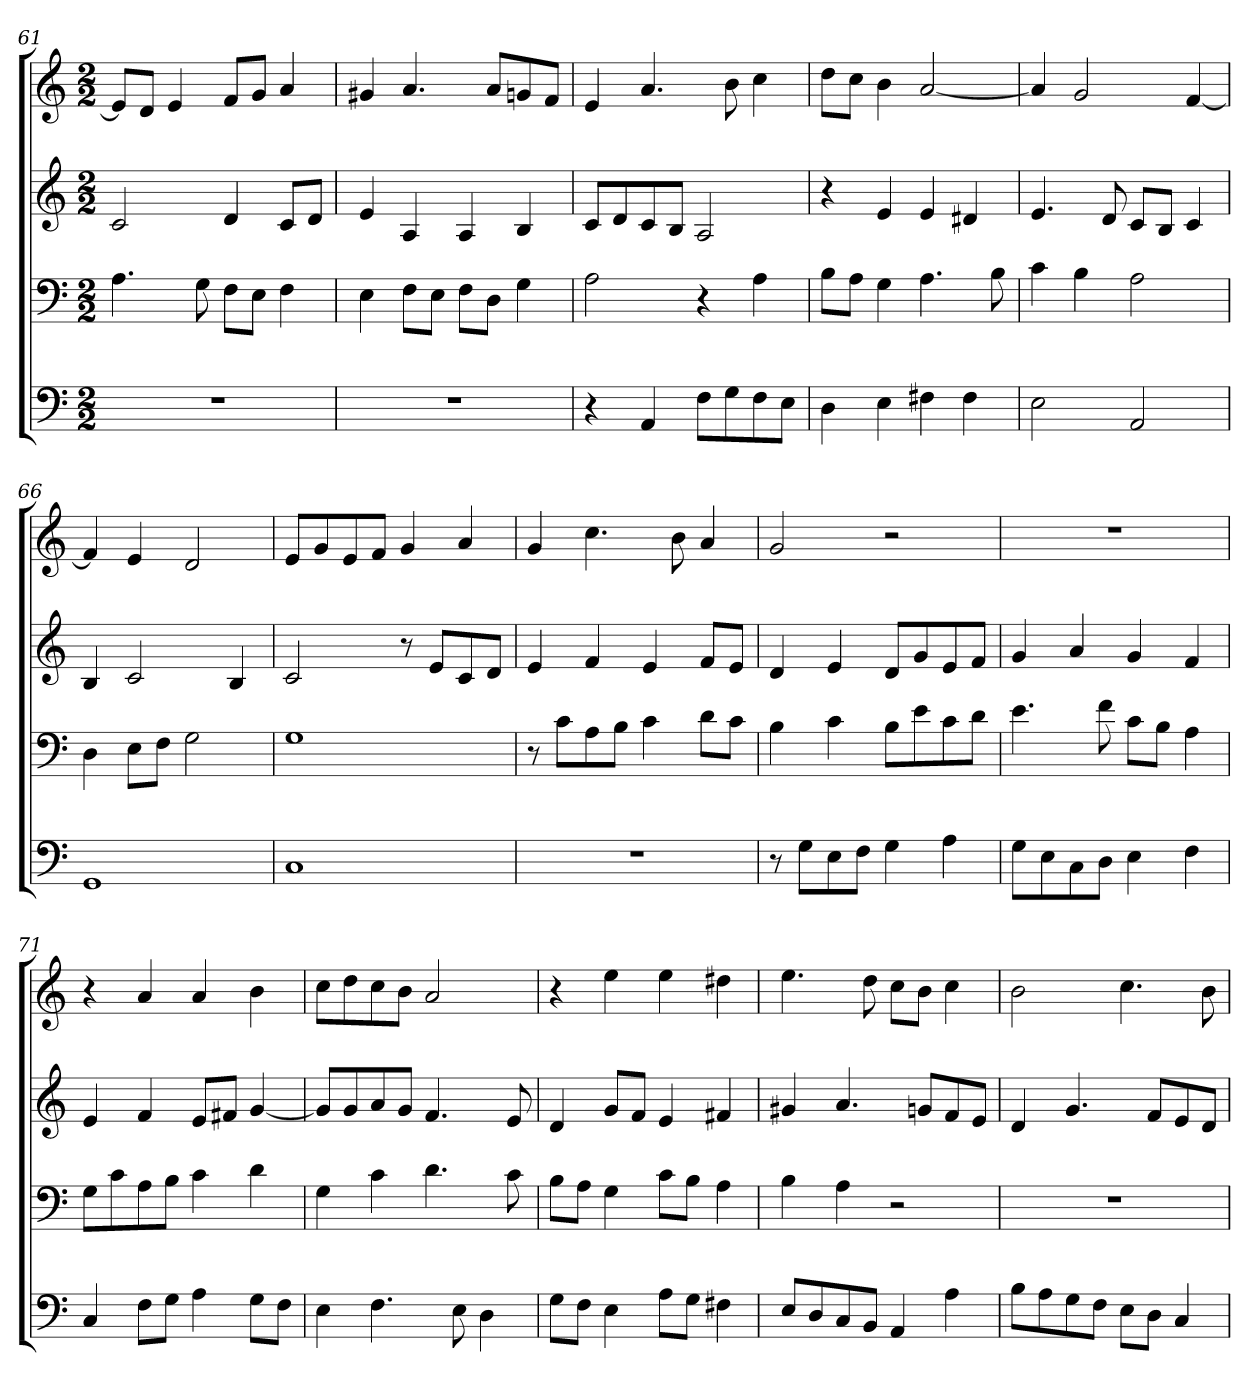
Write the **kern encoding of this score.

**kern	**kern	**kern	**kern
*part4	*part3	*part2	*part1
*staff4	*staff3	*staff2	*staff1
*clefF4	*clefF4	*clefG2	*clefG2
*k[]	*k[]	*k[]	*k[]
*E:phr	*E:phr	*E:phr	*E:phr
*M2/2	*M2/2	*M2/2	*M2/2
=61	=61	=61	=61
1r	4.A	2c	8e/L]
.	.	.	8d/J
.	.	.	4e
.	8G	.	.
.	8F\L	4d	8f/L
.	8E\J	.	8g/J
.	4F	8c/L	4a
.	.	8d/J	.
=62	=62	=62	=62
1r	4E	4e	4g#X
.	8F\L	4A	4.a
.	8E\J	.	.
.	8F\L	4A	.
.	8D\J	.	8a/L
.	4G	4B	8gn/
.	.	.	8f/J
=63	=63	=63	=63
4r	2A	8c/L	4e
.	.	8d/	.
4AA	.	8c/	4.a
.	.	8B/J	.
8F\L	4r	2A	.
8G\	.	.	8b
8F\	4A	.	4cc
8E\J	.	.	.
=64	=64	=64	=64
4D	8B\L	4r	8dd\L
.	8A\J	.	8cc\J
4E	4G	4e	4b
4F#X	4.A	4e	[2a
4F#	.	4d#X	.
.	8B	.	.
=65	=65	=65	=65
2E	4c	4.e	4a]
.	4B	.	2g
.	.	8d	.
2AA	2A	8c/L	.
.	.	8B/J	.
.	.	4c	[4f
=66	=66	=66	=66
1GG	4D	4B	4f]
.	8E\L	2c	4e
.	8F\J	.	.
.	2G	.	2d
.	.	4B	.
=67	=67	=67	=67
1C	1G	2c	8e/L
.	.	.	8g/
.	.	.	8e/
.	.	.	8f/J
.	.	8r	4g
.	.	8e/L	.
.	.	8c/	4a
.	.	8d/J	.
=68	=68	=68	=68
1r	8r	4e	4g
.	8c\L	.	.
.	8A\	4f	4.cc
.	8B\J	.	.
.	4c	4e	.
.	.	.	8b
.	8d\L	8f/L	4a
.	8c\J	8e/J	.
=69	=69	=69	=69
8r	4B	4d	2g
8G\L	.	.	.
8E\	4c	4e	.
8F\J	.	.	.
4G	8B\L	8d/L	2r
.	8e\	8g/	.
4A	8c\	8e/	.
.	8d\J	8f/J	.
=70	=70	=70	=70
8G\L	4.e	4g	1r
8E\	.	.	.
8C\	.	4a	.
8D\J	8f	.	.
4E	8c\L	4g	.
.	8B\J	.	.
4F	4A	4f	.
=71	=71	=71	=71
4C	8G\L	4e	4r
.	8c\	.	.
8F\L	8A\	4f	4a
8G\J	8B\J	.	.
4A	4c	8e/L	4a
.	.	8f#X/J	.
8G\L	4d	[4g	4b
8F\J	.	.	.
=72	=72	=72	=72
4E	4G	8g/L]	8cc\L
.	.	8g/	8dd\
4.F	4c	8a/	8cc\
.	.	8g/J	8b\J
.	4.d	4.f	2a
8E	.	.	.
4D	.	.	.
.	8c	8e	.
=73	=73	=73	=73
8G\L	8B\L	4d	4r
8F\J	8A\J	.	.
4E	4G	8g/L	4ee
.	.	8f/J	.
8A\L	8c\L	4e	4ee
8G\J	8B\J	.	.
4F#X	4A	4f#X	4dd#X
=74	=74	=74	=74
8E/L	4B	4g#X	4.ee
8D/	.	.	.
8C/	4A	4.a	.
8BB/J	.	.	8dd
4AA	2r	.	8cc\L
.	.	8gn/L	8b\J
4A	.	8f/	4cc
.	.	8e/J	.
=75	=75	=75	=75
8B\L	1r	4d	2b
8A\	.	.	.
8G\	.	4.g	.
8F\J	.	.	.
8E\L	.	.	4.cc
8D\J	.	8f/L	.
4C	.	8e/	.
.	.	8d/J	8b
=	=	=	=
*-	*-	*-	*-
